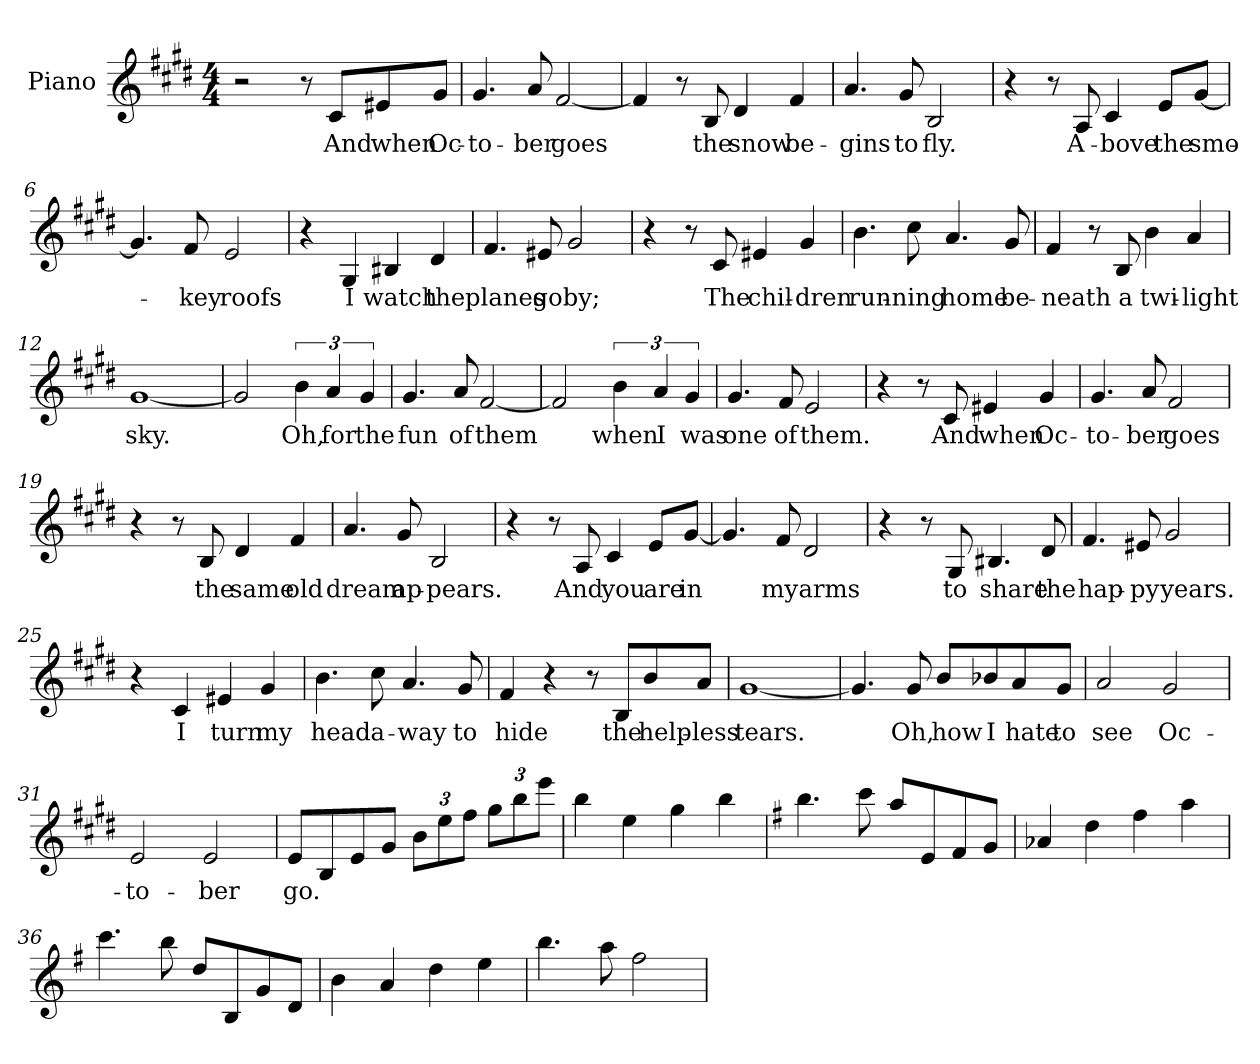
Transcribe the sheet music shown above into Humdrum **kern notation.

**kern	**text
*part1	*part1
*staff1	*staff1
*I"Piano	*
*I'Pno.	*
*clefG2	*
*k[f#c#g#d#]	*
*E:	*
*M4/4	*
=1	=1
2r	.
8r	.
8c#/L	And
8e#X/	when
8g#/J	Oc-
=2	=2
4.g#/	-to-
8a/	-ber
[2f#/	goes
=3	=3
4f#/]	.
8r	.
8B/	the
4d#/	snow
4f#/	be-
=4	=4
4.a/	-gins
8g#/	to
2B/	fly.
!!LO:LB:g=z
=5	=5
4r	.
8r	.
8A/	A-
4c#/	-bove
8e/L	the
[8g#/J	smo-
=6	=6
4.g#/]	.
8f#/	-key
2e/	roofs
=7	=7
4r	.
4G#/	I
4B#X/	watch
4d#/	the
=8	=8
4.f#/	planes
8e#X/	go
2g#/	by;
!!LO:LB:g=z
=9	=9
4r	.
8r	.
8c#/	The
4e#X/	chil-
4g#/	-dren
=10	=10
4.b\	run-
8cc#\	-ning
4.a/	home
8g#/	be-
=11	=11
4f#/	-neath
8r	.
8B/	a
4b\	twi-
4a/	-light
=12	=12
[1g#	sky.
!!LO:LB:g=z
=13	=13
2g#/]	.
6b\	Oh,
6a/	for
6g#/	the
=14	=14
4.g#/	fun
8a/	of
[2f#/	them
=15	=15
2f#/]	.
6b\	when
6a/	I
6g#/	was
=16	=16
4.g#/	one
8f#/	of
2e/	them.
!!LO:LB:g=z
=17	=17
4r	.
8r	.
8c#/	And
4e#X/	when
4g#/	Oc-
=18	=18
4.g#/	-to-
8a/	-ber
2f#/	goes
=19	=19
4r	.
8r	.
8B/	the
4d#/	same
4f#/	old
=20	=20
4.a/	dream
8g#/	ap-
2B/	-pears.
!!LO:LB:g=z
=21	=21
4r	.
8r	.
8A/	And
4c#/	you
8e/L	are
[8g#/J	in
=22	=22
4.g#/]	.
8f#/	my
2d#/	arms
=23	=23
4r	.
8r	.
8G#/	to
4.B#X/	share
8d#/	the
=24	=24
4.f#/	hap-
8e#X/	-py
2g#/	years.
!!LO:LB:g=z
=25	=25
4r	.
4c#/	I
4e#X/	turn
4g#/	my
=26	=26
4.b\	head
8cc#\	a-
4.a/	-way
8g#/	to
=27	=27
4f#/	hide
4r	.
8r	.
8B/L	the
8b/	help-
8a/J	-less
=28	=28
[1g#	tears.
!!LO:LB:g=z
=29	=29
4.g#/]	.
8g#/	Oh,
8b/L	how
8b-X/	I
8a/	hate
8g#/J	to
=30	=30
2a/	see
2g#/	Oc-
=31	=31
2e/	-to-
2e/	-ber
=32	=32
8e/L	go.
8B/	.
8e/	.
8g#/J	.
*Xbrackettup	*
12b\L	.
12ee\	.
12ff#\J	.
12gg#\L	.
12bb\	.
12eee\J	.
!!LO:PB:g=z
=33	=33
4bb\	.
4ee\	.
4gg#\	.
4bb\	.
=34	=34
*k[f#]	*
*G:	*
4.bb\	.
8ccc\	.
8aa/L	.
8e/	.
8f#/	.
8g/J	.
=35	=35
4a-X/	.
4dd\	.
4ff#\	.
4aa\	.
=36	=36
4.ccc\	.
8bb\	.
8dd/L	.
8B/	.
8g/	.
8d/J	.
=37	=37
4b\	.
4a/	.
4dd\	.
4ee\	.
!!LO:LB:g=z
=38	=38
4.bb\	.
8aa\	.
2ff#\	.
=	=
*-	*-
